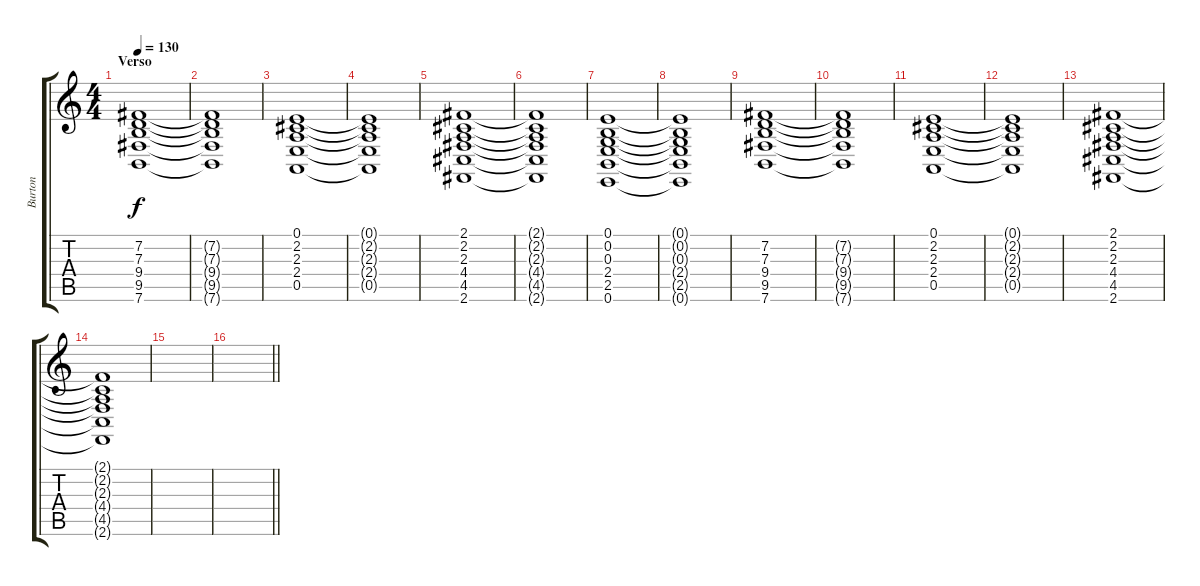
\track ("Burton" "Burton") {instrument brightacousticpiano}
\staff {score tabs}
\tuning (E4 B3 G3 D3 A2 E2) {hide}
\ts (4 4)
\section ("" "Verso")
\tempo 130
\clef g2
\ks c
(7.2 7.3 9.4 9.5 7.6).1{dy f} |
(7.2{t} 7.3{t} 9.4{t} 9.5{t} 7.6{t}).1 |
(0.1 2.2 2.3 2.4 0.5).1 |
(0.1{t} 2.2{t} 2.3{t} 2.4{t} 0.5{t}).1 |
(2.1 2.2 2.3 4.4 4.5 2.6).1 |
(2.1{t} 2.2{t} 2.3{t} 4.4{t} 4.5{t} 2.6{t}).1 |
(0.1 0.2 0.3 2.4 2.5 0.6).1 |
(0.1{t} 0.2{t} 0.3{t} 2.4{t} 2.5{t} 0.6{t}).1 |
(7.2 7.3 9.4 9.5 7.6).1 |
(7.2{t} 7.3{t} 9.4{t} 9.5{t} 7.6{t}).1 |
(0.1 2.2 2.3 2.4 0.5).1 |
(0.1{t} 2.2{t} 2.3{t} 2.4{t} 0.5{t}).1 |
(2.1 2.2 2.3 4.4 4.5 2.6).1 |
(2.1{t} 2.2{t} 2.3{t} 4.4{t} 4.5{t} 2.6{t}).1 |
|
\barLineRight lightlight
